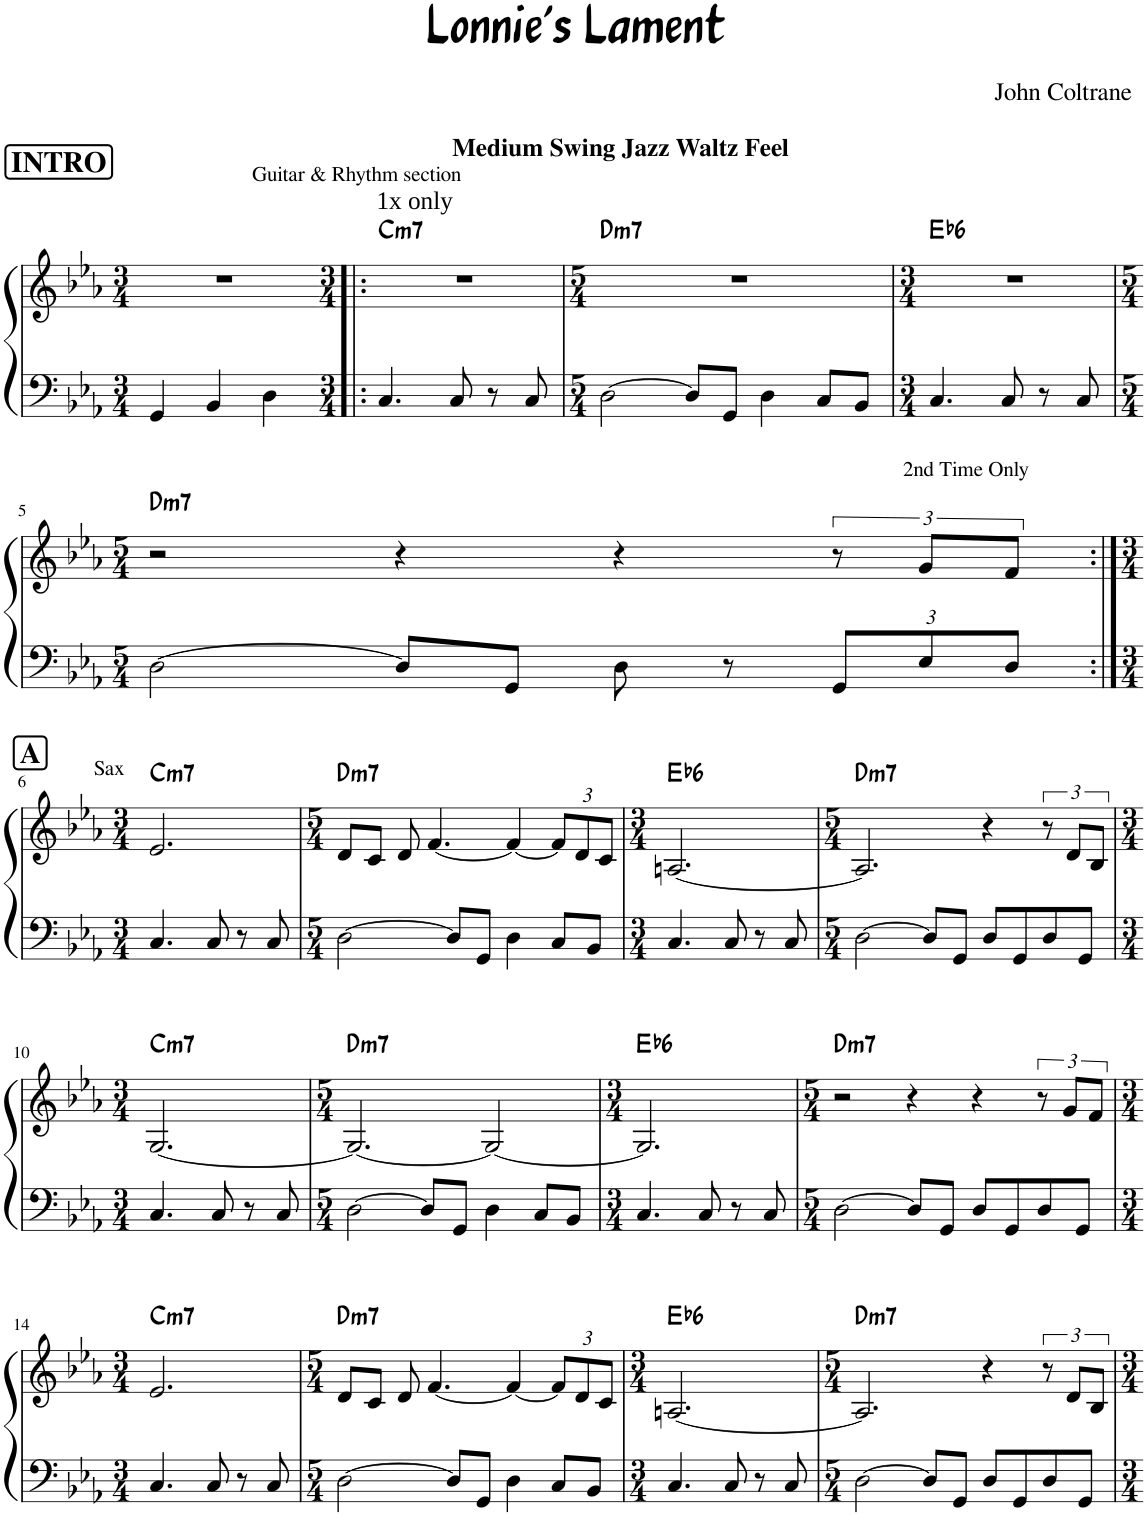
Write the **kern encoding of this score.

**kern	**kern	**harte
*part1	*part1	*part1
*staff2	*staff1	*
*I"Piano	*	*
*I'Pno.	*	*
*clefF4	*clefG2	*
*k[b-e-a-]	*k[b-e-a-]	*
*M3/4	*M3/4	*
!!LO:REH:place=s1:a:B:cj:fs=14:t=INTRO
=1	=1	=1
!	!LO:TX:a:B:t=Medium Swing Jazz Waltz Feel	!
4GG/	2.r	.
4BB-/	.	.
4D\	.	.
=2!|:	=2!|:	=2!|:
*M3/4	*M3/4	*
!	!LO:TX:a:t=1x only	!
!	!LO:TX:a:t=Guitar & Rhythm section	!LO:H:kt=m7
4.C/	2.r	C:min7
8C/	.	.
8r	.	.
8C/	.	.
=3	=3	=3
*M5/4	*M5/4	*
!	!	!LO:H:kt=m7
[2D\	4%5r	D:min7
8D/L]	.	.
8GG/J	.	.
4D\	.	.
8C/L	.	.
8BB-/J	.	.
=4	=4	=4
*M3/4	*M3/4	*
!	!	!LO:H:kt=6
4.C/	2.r	Eb:maj6
8C/	.	.
8r	.	.
8C/	.	.
!!LO:LB:g=z
=5	=5	=5
*M5/4	*M5/4	*
!	!	!LO:H:kt=m7
[2D\	2r	D:min7
8D/L]	4r	.
8GG/J	.	.
8D\	4r	.
8r	.	.
*Xbrackettup	*	*
12GG/L	12r	.
!	!LO:TX:a:t=2nd Time Only	!
12E-/	12g/L	.
12D/J	12f/J	.
!!LO:LB:g=z
!!LO:REH:place=s1:a:B:cj:fs=14:t=A
=6:|!	=6:|!	=6:|!
*M3/4	*M3/4	*
!	!LO:TX:a:t=Sax	!LO:H:kt=m7
4.C/	2.e-/	C:min7
8C/	.	.
8r	.	.
8C/	.	.
=7	=7	=7
*M5/4	*M5/4	*
!	!	!LO:H:kt=m7
[2D\	8d/L	D:min7
.	8c/J	.
.	8d/	.
.	[4.f/	.
8D/L]	.	.
8GG/J	.	.
4D\	4f/_	.
*	*Xbrackettup	*
8C/L	12f/L]	.
.	12d/	.
8BB-/J	.	.
.	12c/J	.
=8	=8	=8
*M3/4	*M3/4	*
!	!	!LO:H:kt=6
4.C/	[2.An/	Eb:maj6
8C/	.	.
8r	.	.
8C/	.	.
=9	=9	=9
*M5/4	*M5/4	*
!	!	!LO:H:kt=m7
[2D\	2.A/]	D:min7
8D/L]	.	.
8GG/J	.	.
8D/L	4r	.
8GG/	.	.
*	*brackettup	*
8D/	12r	.
.	12d/L	.
8GG/J	.	.
.	12B-/J	.
!!LO:LB:g=z
=10	=10	=10
*M3/4	*M3/4	*
!	!	!LO:H:kt=m7
4.C/	[2.G/	C:min7
8C/	.	.
8r	.	.
8C/	.	.
=11	=11	=11
*M5/4	*M5/4	*
!	!	!LO:H:kt=m7
[2D\	2.G/_	D:min7
8D/L]	.	.
8GG/J	.	.
4D\	2G/_	.
8C/L	.	.
8BB-/J	.	.
=12	=12	=12
*M3/4	*M3/4	*
!	!	!LO:H:kt=6
4.C/	2.G/]	Eb:maj6
8C/	.	.
8r	.	.
8C/	.	.
=13	=13	=13
*M5/4	*M5/4	*
!	!	!LO:H:kt=m7
[2D\	2r	D:min7
8D/L]	4r	.
8GG/J	.	.
8D/L	4r	.
8GG/	.	.
8D/	12r	.
.	12g/L	.
8GG/J	.	.
.	12f/J	.
!!LO:LB:g=z
=14	=14	=14
*M3/4	*M3/4	*
!	!	!LO:H:kt=m7
4.C/	2.e-/	C:min7
8C/	.	.
8r	.	.
8C/	.	.
=15	=15	=15
*M5/4	*M5/4	*
!	!	!LO:H:kt=m7
[2D\	8d/L	D:min7
.	8c/J	.
.	8d/	.
.	[4.f/	.
8D/L]	.	.
8GG/J	.	.
4D\	4f/_	.
*	*Xbrackettup	*
8C/L	12f/L]	.
.	12d/	.
8BB-/J	.	.
.	12c/J	.
=16	=16	=16
*M3/4	*M3/4	*
!	!	!LO:H:kt=6
4.C/	[2.An/	Eb:maj6
8C/	.	.
8r	.	.
8C/	.	.
=17	=17	=17
*M5/4	*M5/4	*
!	!	!LO:H:kt=m7
[2D\	2.A/]	D:min7
8D/L]	.	.
8GG/J	.	.
8D/L	4r	.
8GG/	.	.
*	*brackettup	*
8D/	12r	.
.	12d/L	.
8GG/J	.	.
.	12B-/J	.
=	=	=
*-	*-	*-
